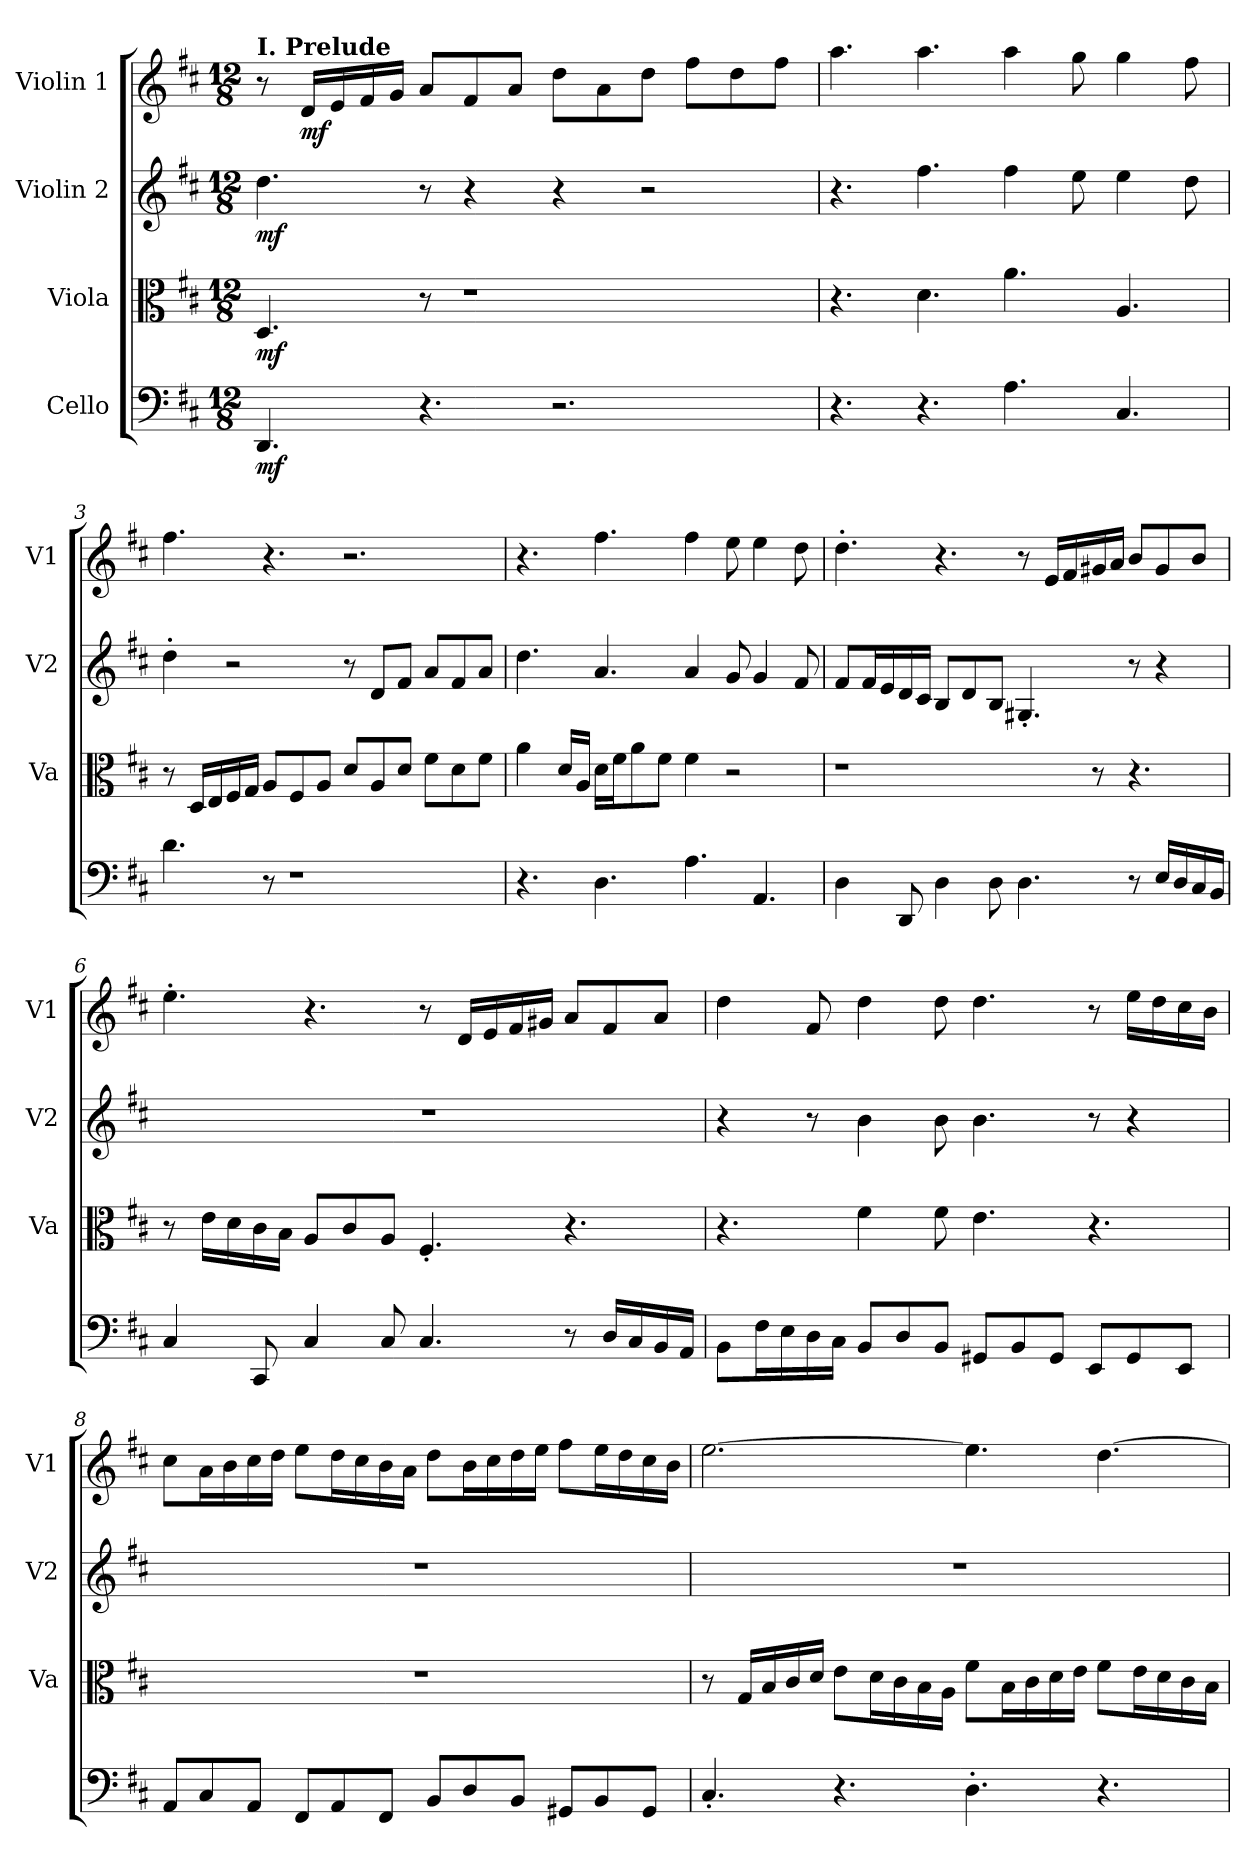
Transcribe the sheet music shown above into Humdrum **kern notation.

**kern	**dynam	**kern	**dynam	**kern	**dynam	**kern	**dynam
*part4	*part4	*part3	*part3	*part2	*part2	*part1	*part1
*staff4	*staff4	*staff3	*staff3	*staff2	*staff2	*staff1	*staff1
*I"Cello	*	*I"Viola	*	*I"Violin 2	*	*I"Violin 1	*
*	*	*I'Va	*	*I'V2	*	*I'V1	*
*clefF4	*	*clefC3	*	*clefG2	*	*clefG2	*
*k[f#c#]	*	*k[f#c#]	*	*k[f#c#]	*	*k[f#c#]	*
*M12/8	*	*M12/8	*	*M12/8	*	*M12/8	*
*MM120	*	*MM120	*	*MM120	*	*MM120	*
=1	=1	=1	=1	=1	=1	=1	=1
!	!	!	!	!	!	!LO:TX:a:B:t=I. Prelude	!
!	!LO:DY:b	!	!LO:DY:b	!	!LO:DY:b	!	!
4.DD/	mf	4.D/	mf	4.dd\	mf	8r	.
!	!	!	!	!	!	!	!LO:DY:b
.	.	.	.	.	.	16d/LL	mf
.	.	.	.	.	.	16e/	.
.	.	.	.	.	.	16f#/	.
.	.	.	.	.	.	16g/JJ	.
4.r	.	8r	.	8r	.	8a/L	.
.	.	1r	.	4r	.	8f#/	.
.	.	.	.	.	.	8a/J	.
2.r	.	.	.	4r	.	8dd\L	.
.	.	.	.	.	.	8a\	.
.	.	.	.	2r	.	8dd\J	.
.	.	.	.	.	.	8ff#\L	.
.	.	.	.	.	.	8dd\	.
.	.	.	.	.	.	8ff#\J	.
=2	=2	=2	=2	=2	=2	=2	=2
4.r	.	4.r	.	4.r	.	4.aa\	.
4.r	.	4.d\	.	4.ff#\	.	4.aa\	.
4.A\	.	4.a\	.	4ff#\	.	4aa\	.
.	.	.	.	8ee\	.	8gg\	.
4.C#/	.	4.A/	.	4ee\	.	4gg\	.
.	.	.	.	8dd\	.	8ff#\	.
=3	=3	=3	=3	=3	=3	=3	=3
4.d\	.	8r	.	4dd'\	.	4.ff#\	.
.	.	16D/LL	.	.	.	.	.
.	.	16E/	.	.	.	.	.
.	.	16F#/	.	2r	.	.	.
.	.	16G/JJ	.	.	.	.	.
8r	.	8A/L	.	.	.	4.r	.
1r	.	8F#/	.	.	.	.	.
.	.	8A/J	.	.	.	.	.
.	.	8d/L	.	8r	.	2.r	.
.	.	8A/	.	8d/L	.	.	.
.	.	8d/J	.	8f#/J	.	.	.
.	.	8f#\L	.	8a/L	.	.	.
.	.	8d\	.	8f#/	.	.	.
.	.	8f#\J	.	8a/J	.	.	.
=4	=4	=4	=4	=4	=4	=4	=4
4.r	.	4a\	.	4.dd\	.	4.r	.
.	.	16d/LL	.	.	.	.	.
.	.	16A/JJ	.	.	.	.	.
4.D\	.	16d\LL	.	4.a/	.	4.ff#\	.
.	.	16f#\J	.	.	.	.	.
.	.	8a\	.	.	.	.	.
.	.	8f#\J	.	.	.	.	.
4.A\	.	4f#\	.	4a/	.	4ff#\	.
.	.	2r	.	8g/	.	8ee\	.
4.AA/	.	.	.	4g/	.	4ee\	.
.	.	.	.	8f#/	.	8dd\	.
!!LO:LB:g=z
=5	=5	=5	=5	=5	=5	=5	=5
4D\	.	1r	.	8f#/L	.	4.dd'\	.
.	.	.	.	16f#/L	.	.	.
.	.	.	.	16e/	.	.	.
8DD/	.	.	.	16d/	.	.	.
.	.	.	.	16c#/JJ	.	.	.
4D\	.	.	.	8B/L	.	4.r	.
.	.	.	.	8d/	.	.	.
8D\	.	.	.	8B/J	.	.	.
4.D\	.	.	.	4.G#X'/	.	8r	.
.	.	.	.	.	.	16e/LL	.
.	.	.	.	.	.	16f#/	.
.	.	8r	.	.	.	16g#X/	.
.	.	.	.	.	.	16a/JJ	.
8r	.	4.r	.	8r	.	8b/L	.
16E/LL	.	.	.	4r	.	8g#/	.
16D/	.	.	.	.	.	.	.
16C#/	.	.	.	.	.	8b/J	.
16BB/JJ	.	.	.	.	.	.	.
=6	=6	=6	=6	=6	=6	=6	=6
4C#/	.	8r	.	1.r	.	4.ee'\	.
.	.	16e\LL	.	.	.	.	.
.	.	16d\	.	.	.	.	.
8CC#/	.	16c#\	.	.	.	.	.
.	.	16B\JJ	.	.	.	.	.
4C#/	.	8A/L	.	.	.	4.r	.
.	.	8c#/	.	.	.	.	.
8C#/	.	8A/J	.	.	.	.	.
4.C#/	.	4.F#'/	.	.	.	8r	.
.	.	.	.	.	.	16d/LL	.
.	.	.	.	.	.	16e/	.
.	.	.	.	.	.	16f#/	.
.	.	.	.	.	.	16g#X/JJ	.
8r	.	4.r	.	.	.	8a/L	.
16D/LL	.	.	.	.	.	8f#/	.
16C#/	.	.	.	.	.	.	.
16BB/	.	.	.	.	.	8a/J	.
16AA/JJ	.	.	.	.	.	.	.
=7	=7	=7	=7	=7	=7	=7	=7
8BB\L	.	4.r	.	4r	.	4dd\	.
16F#\L	.	.	.	.	.	.	.
16E\	.	.	.	.	.	.	.
16D\	.	.	.	8r	.	8f#/	.
16C#\JJ	.	.	.	.	.	.	.
8BB/L	.	4f#\	.	4b\	.	4dd\	.
8D/	.	.	.	.	.	.	.
8BB/J	.	8f#\	.	8b\	.	8dd\	.
8GG#X/L	.	4.e\	.	4.b\	.	4.dd\	.
8BB/	.	.	.	.	.	.	.
8GG#/J	.	.	.	.	.	.	.
8EE/L	.	4.r	.	8r	.	8r	.
8GG#/	.	.	.	4r	.	16ee\LL	.
.	.	.	.	.	.	16dd\	.
8EE/J	.	.	.	.	.	16cc#\	.
.	.	.	.	.	.	16b\JJ	.
!!LO:LB:g=z
=8	=8	=8	=8	=8	=8	=8	=8
8AA/L	.	1.r	.	1.r	.	8cc#\L	.
8C#/	.	.	.	.	.	16a\L	.
.	.	.	.	.	.	16b\	.
8AA/J	.	.	.	.	.	16cc#\	.
.	.	.	.	.	.	16dd\JJ	.
8FF#/L	.	.	.	.	.	8ee\L	.
8AA/	.	.	.	.	.	16dd\L	.
.	.	.	.	.	.	16cc#\	.
8FF#/J	.	.	.	.	.	16b\	.
.	.	.	.	.	.	16a\JJ	.
8BB/L	.	.	.	.	.	8dd\L	.
8D/	.	.	.	.	.	16b\L	.
.	.	.	.	.	.	16cc#\	.
8BB/J	.	.	.	.	.	16dd\	.
.	.	.	.	.	.	16ee\JJ	.
8GG#X/L	.	.	.	.	.	8ff#\L	.
8BB/	.	.	.	.	.	16ee\L	.
.	.	.	.	.	.	16dd\	.
8GG#/J	.	.	.	.	.	16cc#\	.
.	.	.	.	.	.	16b\JJ	.
=9	=9	=9	=9	=9	=9	=9	=9
4.C#'/	.	8r	.	1.r	.	[2.ee\	.
.	.	16G/LL	.	.	.	.	.
.	.	16B/	.	.	.	.	.
.	.	16c#/	.	.	.	.	.
.	.	16d/JJ	.	.	.	.	.
4.r	.	8e\L	.	.	.	.	.
.	.	16d\L	.	.	.	.	.
.	.	16c#\	.	.	.	.	.
.	.	16B\	.	.	.	.	.
.	.	16A\JJ	.	.	.	.	.
4.D'\	.	8f#\L	.	.	.	4.ee\]	.
.	.	16B\L	.	.	.	.	.
.	.	16c#\	.	.	.	.	.
.	.	16d\	.	.	.	.	.
.	.	16e\JJ	.	.	.	.	.
4.r	.	8f#\L	.	.	.	[4.dd\	.
.	.	16e\L	.	.	.	.	.
.	.	16d\	.	.	.	.	.
.	.	16c#\	.	.	.	.	.
.	.	16B\JJ	.	.	.	.	.
=	=	=	=	=	=	=	=
*-	*-	*-	*-	*-	*-	*-	*-
